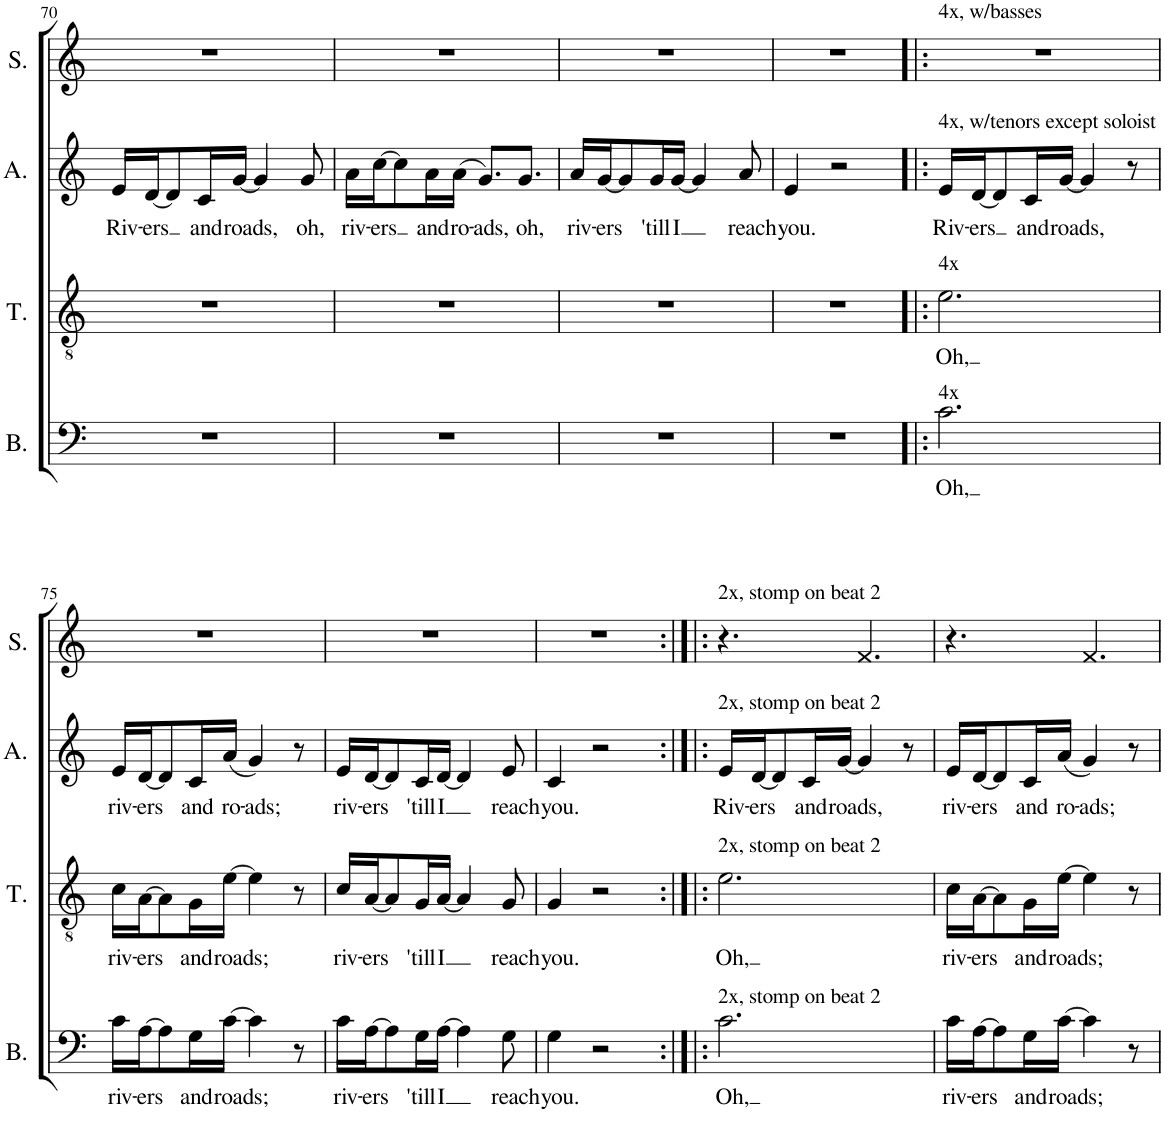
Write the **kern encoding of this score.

**kern	**text	**kern	**text	**kern	**text	**kern
*part4	*part4	*part3	*part3	*part2	*part2	*part1
*staff4	*staff4	*staff3	*staff3	*staff2	*staff2	*staff1
*I"Bass	*	*I"Tenor	*	*I"Alto	*	*I"Soprano
*I'B.	*	*I'T.	*	*I'A.	*	*I'S.
!!LO:PB:g=z
*clefF4	*	*clefGv2	*	*clefG2	*	*clefG2
*k[]	*	*k[]	*	*k[]	*	*k[]
*M6/8	*	*M6/8	*	*M6/8	*	*M6/8
=70	=70	=70	=70	=70	=70	=70
!	!	!	!	!	!LO:LY:b	!
2.r	.	2.r	.	16e/LL	Riv-	2.r
!	!	!	!	!	!LO:LY:b	!
.	.	.	.	[16d/J	-ers	.
.	.	.	.	8d/]	.	.
!	!	!	!	!	!LO:LY:b	!
.	.	.	.	16c/L	and	.
!	!	!	!	!	!LO:LY:b	!
.	.	.	.	[16g/JJ	roads,	.
.	.	.	.	4g/]	.	.
!	!	!	!	!	!LO:LY:b	!
.	.	.	.	8g/	oh,	.
=71	=71	=71	=71	=71	=71	=71
!	!	!	!	!	!LO:LY:b	!
2.r	.	2.r	.	16a\LL	riv-	2.r
!	!	!	!	!	!LO:LY:b	!
.	.	.	.	[16cc\J	-ers	.
.	.	.	.	8cc\]	.	.
!	!	!	!	!	!LO:LY:b	!
.	.	.	.	16a\L	and	.
!	!	!	!	!	!LO:LY:b	!
.	.	.	.	(16a\JJ	ro-	.
!	!	!	!	!	!LO:LY:b	!
.	.	.	.	8.g/L)	-ads,	.
!	!	!	!	!	!LO:LY:b	!
.	.	.	.	8.g/J	oh,	.
=72	=72	=72	=72	=72	=72	=72
!	!	!	!	!	!LO:LY:b	!
2.r	.	2.r	.	16a/LL	riv-	2.r
!	!	!	!	!	!LO:LY:b	!
.	.	.	.	[16g/J	-ers	.
.	.	.	.	8g/]	.	.
!	!	!	!	!	!LO:LY:b	!
.	.	.	.	16g/L	'till	.
!	!	!	!	!	!LO:LY:b	!
.	.	.	.	[16g/JJ	I	.
.	.	.	.	4g/]	.	.
!	!	!	!	!	!LO:LY:b	!
.	.	.	.	8a/	reach	.
=73	=73	=73	=73	=73	=73	=73
!	!	!	!	!	!LO:LY:b	!
2.r	.	2.r	.	4e/	you.	2.r
.	.	.	.	2r	.	.
=74!|:	=74!|:	=74!|:	=74!|:	=74!|:	=74!|:	=74!|:
!	!	!	!	!	!	!LO:TX:a:t=4x, w/basses
!	!	!	!	!LO:TX:a:t=4x, w/tenors except soloist	!	!
!	!	!LO:TX:a:t=4x	!	!	!	!
!LO:TX:a:t=4x	!	!	!	!	!	!
!	!LO:LY:b	!	!LO:LY:b	!	!LO:LY:b	!
2.c\	Oh,	2.e\	Oh,	16e/LL	Riv-	2.r
!	!	!	!	!	!LO:LY:b	!
.	.	.	.	[16d/J	-ers	.
.	.	.	.	8d/]	.	.
!	!	!	!	!	!LO:LY:b	!
.	.	.	.	16c/L	and	.
!	!	!	!	!	!LO:LY:b	!
.	.	.	.	[16g/JJ	roads,	.
.	.	.	.	4g/]	.	.
.	.	.	.	8r	.	.
!!LO:LB:g=z
=75	=75	=75	=75	=75	=75	=75
!	!LO:LY:b	!	!LO:LY:b	!	!LO:LY:b	!
16c\LL	riv-	16c\LL	riv-	16e/LL	riv-	2.r
!	!LO:LY:b	!	!LO:LY:b	!	!LO:LY:b	!
[16A\J	-ers	[16A\J	-ers	[16d/J	-ers	.
8A\]	.	8A\]	.	8d/]	.	.
!	!LO:LY:b	!	!LO:LY:b	!	!LO:LY:b	!
16G\L	and	16G\L	and	16c/L	and	.
!	!LO:LY:b	!	!LO:LY:b	!	!LO:LY:b	!
[16c\JJ	roads;	[16e\JJ	roads;	(16a/JJ	ro-	.
!	!	!	!	!	!LO:LY:b	!
4c\]	.	4e\]	.	4g/)	-ads;	.
8r	.	8r	.	8r	.	.
=76	=76	=76	=76	=76	=76	=76
!	!LO:LY:b	!	!LO:LY:b	!	!LO:LY:b	!
16c\LL	riv-	16c/LL	riv-	16e/LL	riv-	2.r
!	!LO:LY:b	!	!LO:LY:b	!	!LO:LY:b	!
[16A\J	-ers	[16A/J	-ers	[16d/J	-ers	.
8A\]	.	8A/]	.	8d/]	.	.
!	!LO:LY:b	!	!LO:LY:b	!	!LO:LY:b	!
16G\L	'till	16G/L	'till	16c/L	'till	.
!	!LO:LY:b	!	!LO:LY:b	!	!LO:LY:b	!
[16A\JJ	I	[16A/JJ	I	[16d/JJ	I	.
4A\]	.	4A/]	.	4d/]	.	.
!	!LO:LY:b	!	!LO:LY:b	!	!LO:LY:b	!
8G\	reach	8G/	reach	8e/	reach	.
=77	=77	=77	=77	=77	=77	=77
!	!LO:LY:b	!	!LO:LY:b	!	!LO:LY:b	!
4G\	you.	4G/	you.	4c/	you.	2.r
2r	.	2r	.	2r	.	.
=78:|!|:	=78:|!|:	=78:|!|:	=78:|!|:	=78:|!|:	=78:|!|:	=78:|!|:
!	!	!	!	!	!	!LO:TX:a:t=2x, stomp on beat 2
!	!	!	!	!LO:TX:a:t=2x, stomp on beat 2	!	!
!	!	!LO:TX:a:t=2x, stomp on beat 2	!	!	!	!
!LO:TX:a:t=2x, stomp on beat 2	!	!	!	!	!	!
!	!LO:LY:b	!	!LO:LY:b	!	!LO:LY:b	!
2.c\	Oh,	2.e\	Oh,	16e/LL	Riv-	4.r
!	!	!	!	!	!LO:LY:b	!
.	.	.	.	[16d/J	-ers	.
.	.	.	.	8d/]	.	.
!	!	!	!	!	!LO:LY:b	!
.	.	.	.	16c/L	and	.
!	!	!	!	!	!LO:LY:b	!
.	.	.	.	[16g/JJ	roads,	.
.	.	.	.	4g/]	.	4.f/
.	.	.	.	8r	.	.
=79	=79	=79	=79	=79	=79	=79
!	!LO:LY:b	!	!LO:LY:b	!	!LO:LY:b	!
16c\LL	riv-	16c\LL	riv-	16e/LL	riv-	4.r
!	!LO:LY:b	!	!LO:LY:b	!	!LO:LY:b	!
[16A\J	-ers	[16A\J	-ers	[16d/J	-ers	.
8A\]	.	8A\]	.	8d/]	.	.
!	!LO:LY:b	!	!LO:LY:b	!	!LO:LY:b	!
16G\L	and	16G\L	and	16c/L	and	.
!	!LO:LY:b	!	!LO:LY:b	!	!LO:LY:b	!
[16c\JJ	roads;	[16e\JJ	roads;	(16a/JJ	ro-	.
!	!	!	!	!	!LO:LY:b	!
4c\]	.	4e\]	.	4g/)	-ads;	4.f/
8r	.	8r	.	8r	.	.
=	=	=	=	=	=	=
*-	*-	*-	*-	*-	*-	*-
